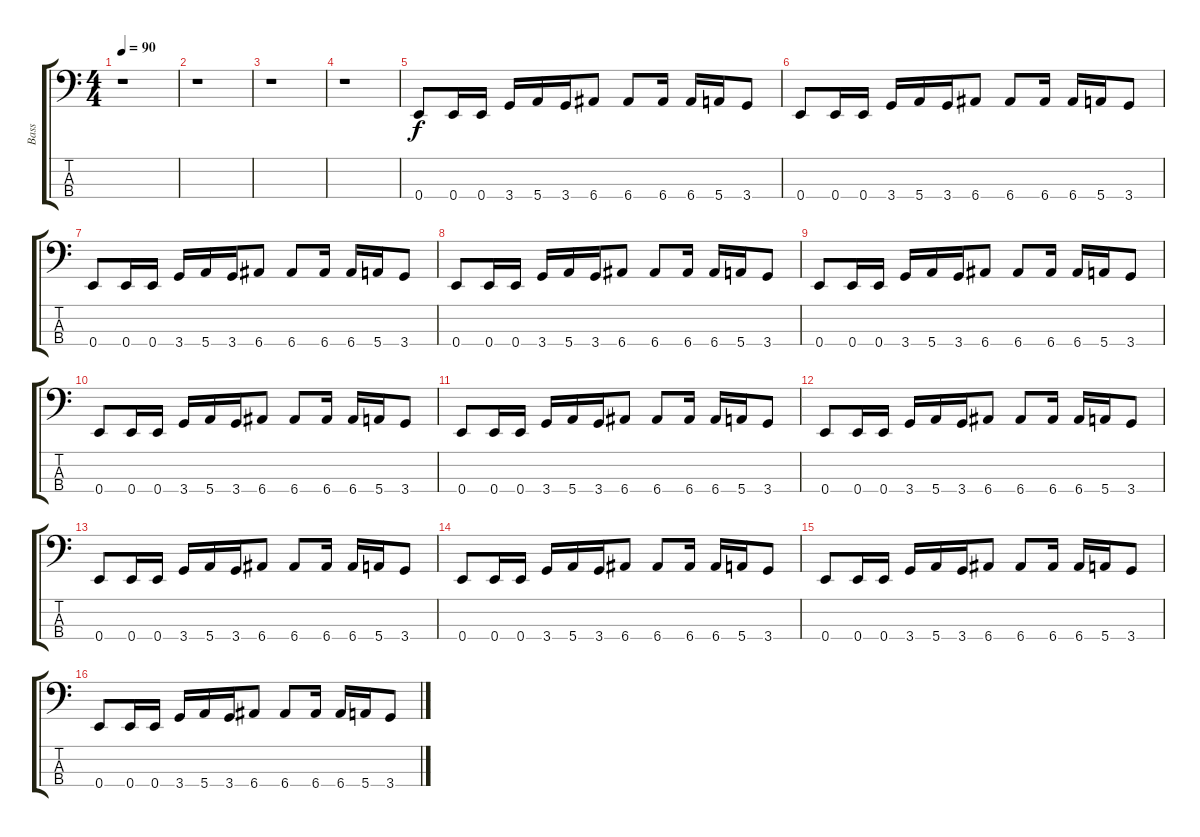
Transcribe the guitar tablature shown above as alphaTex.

\track ("Bass" "Bass") {instrument electricbassfinger}
\staff {score tabs}
\tuning (G2 D2 A1 E1) {hide}
\ts (4 4)
\tempo 90
\clef f4
\ks c
r.1{dy f instrument electricbassfinger} |
r.1 |
r.1 |
r.1 |
0.4.8 0.4.16 0.4.16 3.4.16 5.4.16 3.4.16 6.4.8 6.4.8 6.4.16 6.4.16 5.4.16 3.4.8 |
0.4.8 0.4.16 0.4.16 3.4.16 5.4.16 3.4.16 6.4.8 6.4.8 6.4.16 6.4.16 5.4.16 3.4.8 |
0.4.8 0.4.16 0.4.16 3.4.16 5.4.16 3.4.16 6.4.8 6.4.8 6.4.16 6.4.16 5.4.16 3.4.8 |
0.4.8 0.4.16 0.4.16 3.4.16 5.4.16 3.4.16 6.4.8 6.4.8 6.4.16 6.4.16 5.4.16 3.4.8 |
0.4.8 0.4.16 0.4.16 3.4.16 5.4.16 3.4.16 6.4.8 6.4.8 6.4.16 6.4.16 5.4.16 3.4.8 |
0.4.8 0.4.16 0.4.16 3.4.16 5.4.16 3.4.16 6.4.8 6.4.8 6.4.16 6.4.16 5.4.16 3.4.8 |
0.4.8 0.4.16 0.4.16 3.4.16 5.4.16 3.4.16 6.4.8 6.4.8 6.4.16 6.4.16 5.4.16 3.4.8 |
0.4.8 0.4.16 0.4.16 3.4.16 5.4.16 3.4.16 6.4.8 6.4.8 6.4.16 6.4.16 5.4.16 3.4.8 |
0.4.8 0.4.16 0.4.16 3.4.16 5.4.16 3.4.16 6.4.8 6.4.8 6.4.16 6.4.16 5.4.16 3.4.8 |
0.4.8 0.4.16 0.4.16 3.4.16 5.4.16 3.4.16 6.4.8 6.4.8 6.4.16 6.4.16 5.4.16 3.4.8 |
0.4.8 0.4.16 0.4.16 3.4.16 5.4.16 3.4.16 6.4.8 6.4.8 6.4.16 6.4.16 5.4.16 3.4.8 |
0.4.8 0.4.16 0.4.16 3.4.16 5.4.16 3.4.16 6.4.8 6.4.8 6.4.16 6.4.16 5.4.16 3.4.8
